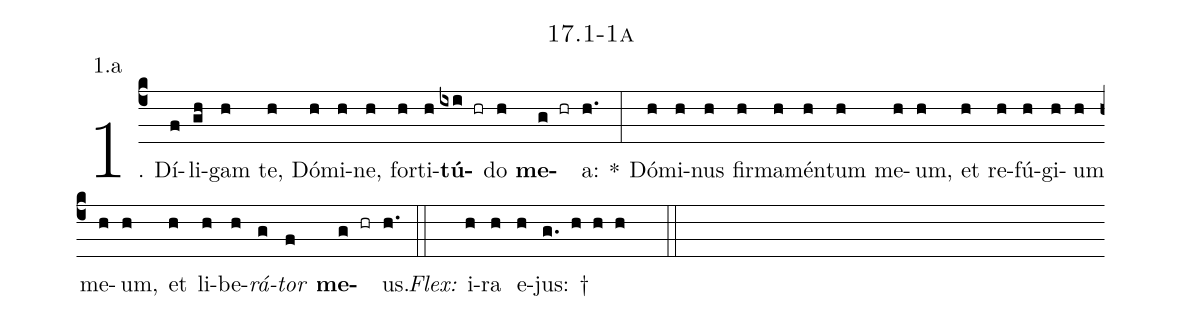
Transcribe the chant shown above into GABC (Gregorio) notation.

name: 17.1-1a;
annotation: 1.a;
%%
(c4)1. Dí(f)li(gh)gam(h) te,(h) Dó(h)mi(h)ne,(h) for(h)ti(h)<b>tú</b>(ixi hr)do(h) <b>me</b>(g hr)a:(h.) *(:) Dó(h)mi(h)nus(h) fir(h)ma(h)mén(h)tum(h) me(h)um,(h) et(h) re(h)fú(h)gi(h)um(h) me(h)um,(h) et(h) li(h)be(h)<i>rá</i>(g)<i>tor</i>(f) <b>me</b>(g hr)us.(h.) (::)
<i>Flex:</i>()  i(h)ra(h) e(h)jus: †(g. h h h  ::)
